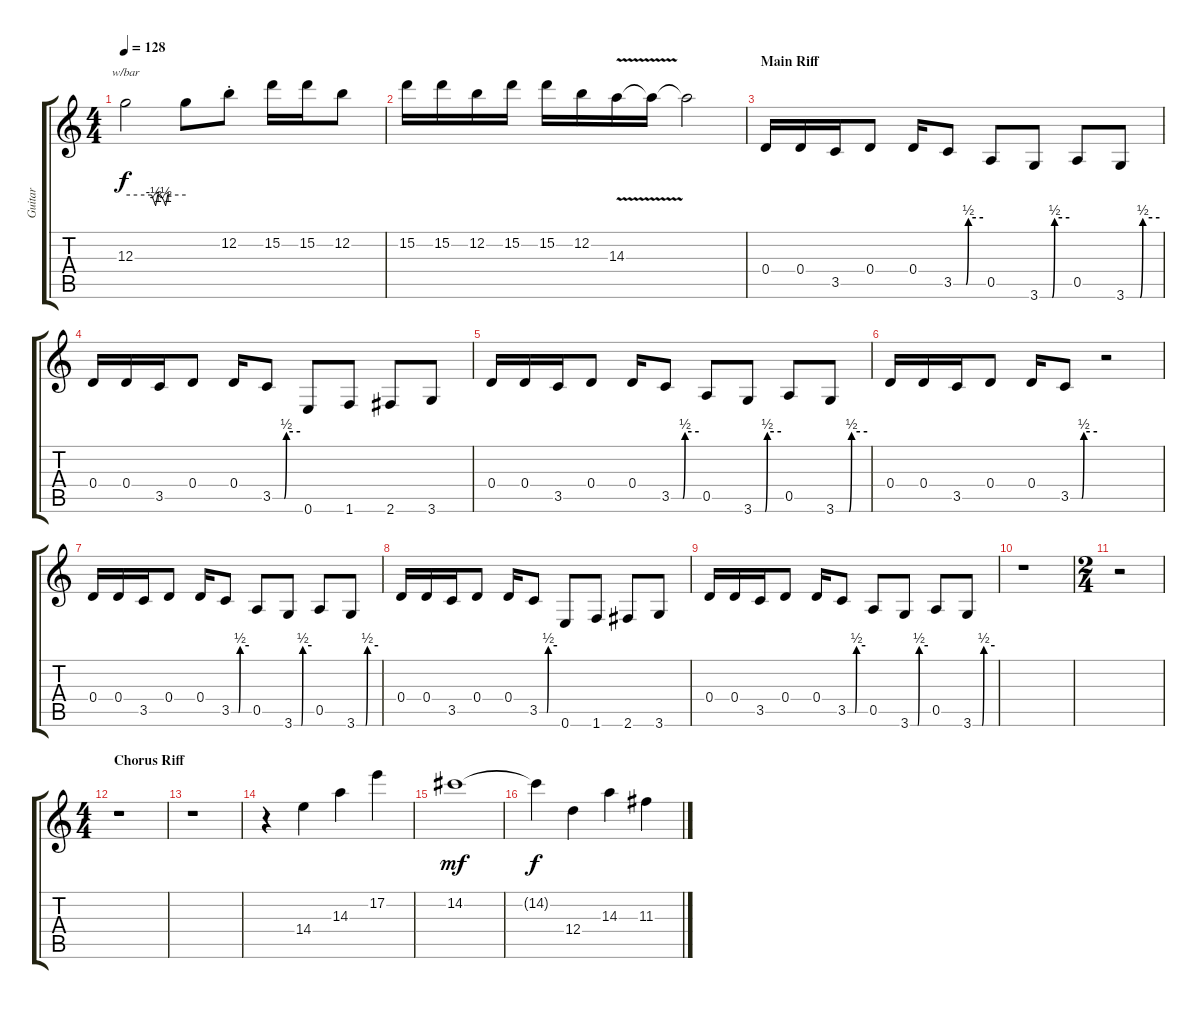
\track ("Guitar" "Guitar") {instrument distortionguitar}
\staff {score tabs}
\tuning (E4 B3 G3 D3 A2 E2) {hide}
\ts (4 4)
\tempo 128
\clef g2
\ks c
12.3.2{tbe (custom default 0 0 26 0 28 -2 30 -4 32 0 35 0 38 -2 40 -4 42 0 60 0) dy f} 12.3{t}.8 12.2{st}.8 15.2.16 15.2.16 12.2.8 |
15.2.16 15.2.16 12.2.16 15.2.16 15.2.16 12.2.16 14.3{v}.16 14.3{t}.16 14.3{t}.2 |
\section ("" "Main Riff")
0.4.16 0.4.16 3.5.16 0.4.8 0.4.16 3.5{be (custom 0 0 25 0 30 2 60 2)}.8 0.5.8 3.6{be (custom 0 0 25 0 30 2 60 2)}.8 0.5.8 3.6{be (custom 0 0 25 0 30 2 60 2)}.8 |
0.4.16 0.4.16 3.5.16 0.4.8 0.4.16 3.5{be (custom 0 0 25 0 30 2 60 2)}.8 0.6.8 1.6.8 2.6.8 3.6.8 |
0.4.16 0.4.16 3.5.16 0.4.8 0.4.16 3.5{be (custom 0 0 25 0 30 2 60 2)}.8 0.5.8 3.6{be (custom 0 0 25 0 30 2 60 2)}.8 0.5.8 3.6{be (custom 0 0 25 0 30 2 60 2)}.8 |
0.4.16 0.4.16 3.5.16 0.4.8 0.4.16 3.5{be (custom 0 0 25 0 30 2 60 2)}.8 r.2 |
0.4.16 0.4.16 3.5.16 0.4.8 0.4.16 3.5{be (custom 0 0 25 0 30 2 60 2)}.8 0.5.8 3.6{be (custom 0 0 25 0 30 2 60 2)}.8 0.5.8 3.6{be (custom 0 0 25 0 30 2 60 2)}.8 |
0.4.16 0.4.16 3.5.16 0.4.8 0.4.16 3.5{be (custom 0 0 25 0 30 2 60 2)}.8 0.6.8 1.6.8 2.6.8 3.6.8 |
0.4.16 0.4.16 3.5.16 0.4.8 0.4.16 3.5{be (custom 0 0 25 0 30 2 60 2)}.8 0.5.8 3.6{be (custom 0 0 25 0 30 2 60 2)}.8 0.5.8 3.6{be (custom 0 0 25 0 30 2 60 2)}.8 |
r.1 |
\ts (2 4)
r.2 |
\ts (4 4)
\section ("" "Chorus Riff")
r.1{volume 8} |
r.1 |
r.4 14.4.4 14.3.4 17.2.4 |
14.2.1{dy mf} |
14.2{t}.4{dy f} 12.4.4 14.3.4 11.3.4
